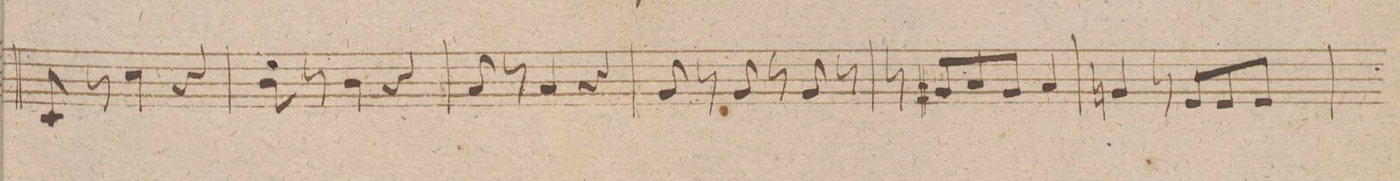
**kern	**dynam
*I"Viola.	*
*clefC3	*
*k[f#c#g#]	*
*M3/4	*
8D/	.
8r	.
*4\right	*
4d\	.
4r	.
=6	=6
*8\right	*
8c#\'	.
8r	.
4c#\	.
4r	.
=7	=7
8B/	.
8r	.
4B/	.
4r	.
=8	=8
8A/	.
8r	.
8A/	.
8r	.
8A/	.
8r	.
=9	=9
8r	.
8A#X/L	.
8B/	.
8A#/J	.
4B/	.
=10	=10
4An/	.
8r	.
8F#/L	.
8F#/	.
8F#/J	.
=11	=11
*-	*-
